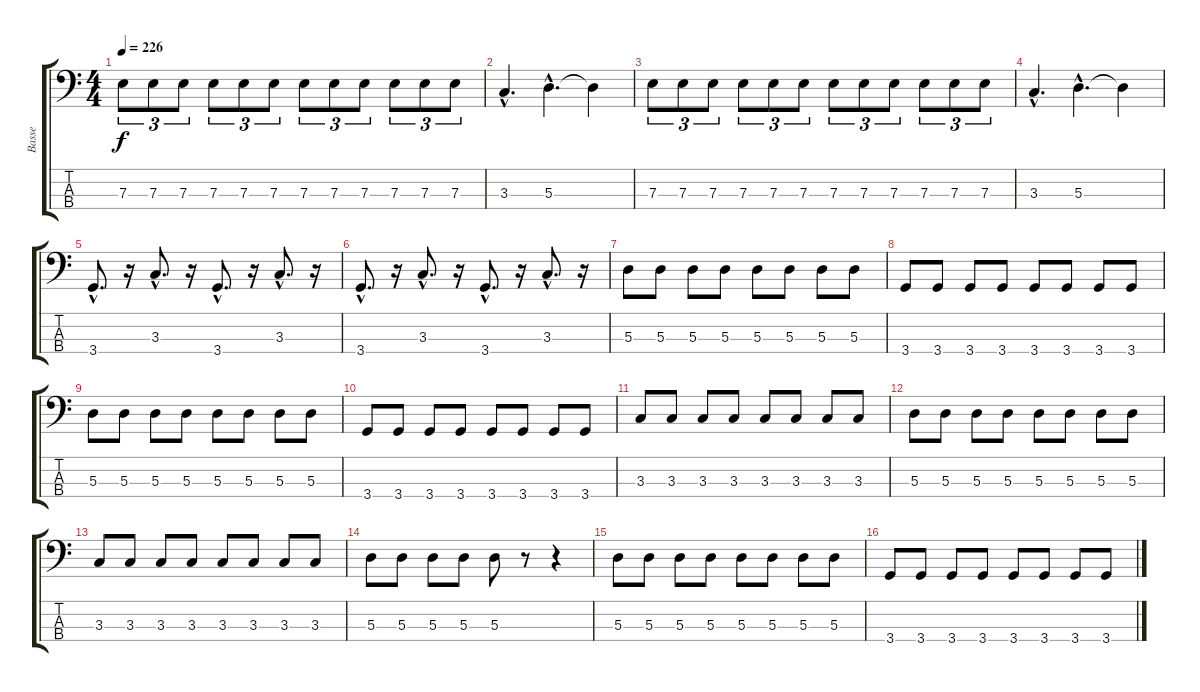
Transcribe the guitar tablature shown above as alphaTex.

\track ("Basse" "Basse") {instrument electricbasspick}
\staff {score tabs}
\tuning (G2 D2 A1 E1) {hide}
\ts (4 4)
\tempo 226
\clef f4
\ks c
7.3.8{tu (3 2) dy f} 7.3.8{tu (3 2)} 7.3.8{tu (3 2)} 7.3.8{tu (3 2)} 7.3.8{tu (3 2)} 7.3.8{tu (3 2)} 7.3.8{tu (3 2)} 7.3.8{tu (3 2)} 7.3.8{tu (3 2)} 7.3.8{tu (3 2)} 7.3.8{tu (3 2)} 7.3.8{tu (3 2)} |
3.3{hac}.4{d} 5.3{hac}.4{d} 5.3{t}.4 |
7.3.8{tu (3 2)} 7.3.8{tu (3 2)} 7.3.8{tu (3 2)} 7.3.8{tu (3 2)} 7.3.8{tu (3 2)} 7.3.8{tu (3 2)} 7.3.8{tu (3 2)} 7.3.8{tu (3 2)} 7.3.8{tu (3 2)} 7.3.8{tu (3 2)} 7.3.8{tu (3 2)} 7.3.8{tu (3 2)} |
3.3{hac}.4{d} 5.3{hac}.4{d} 5.3{t}.4 |
3.4{hac}.8{d} r.16 3.3{hac}.8{d} r.16 3.4{hac}.8{d} r.16 3.3{hac}.8{d} r.16 |
3.4{hac}.8{d} r.16 3.3{hac}.8{d} r.16 3.4{hac}.8{d} r.16 3.3{hac}.8{d} r.16 |
5.3.8 5.3.8 5.3.8 5.3.8 5.3.8 5.3.8 5.3.8 5.3.8 |
3.4.8 3.4.8 3.4.8 3.4.8 3.4.8 3.4.8 3.4.8 3.4.8 |
5.3.8 5.3.8 5.3.8 5.3.8 5.3.8 5.3.8 5.3.8 5.3.8 |
3.4.8 3.4.8 3.4.8 3.4.8 3.4.8 3.4.8 3.4.8 3.4.8 |
3.3.8 3.3.8 3.3.8 3.3.8 3.3.8 3.3.8 3.3.8 3.3.8 |
5.3.8 5.3.8 5.3.8 5.3.8 5.3.8 5.3.8 5.3.8 5.3.8 |
3.3.8 3.3.8 3.3.8 3.3.8 3.3.8 3.3.8 3.3.8 3.3.8 |
5.3.8 5.3.8 5.3.8 5.3.8 5.3.8 r.8 r.4 |
5.3.8 5.3.8 5.3.8 5.3.8 5.3.8 5.3.8 5.3.8 5.3.8 |
3.4.8 3.4.8 3.4.8 3.4.8 3.4.8 3.4.8 3.4.8 3.4.8
